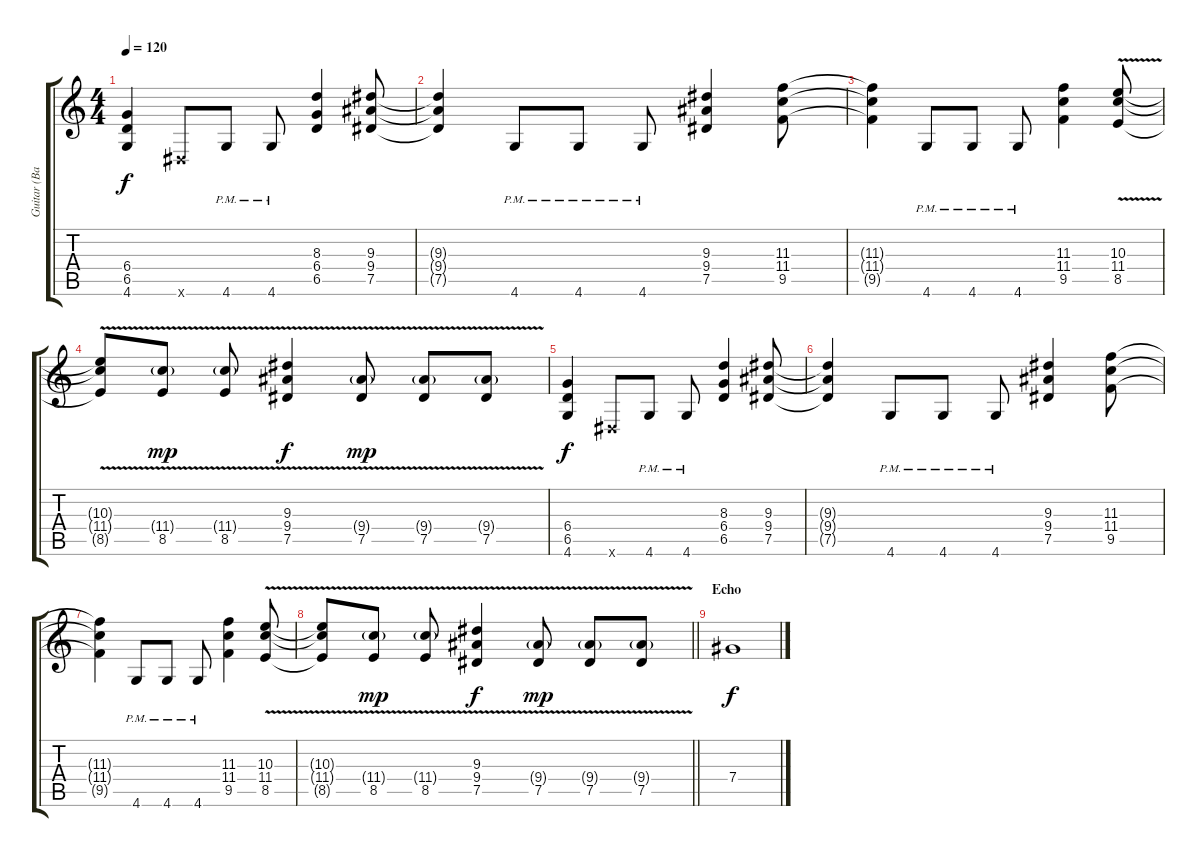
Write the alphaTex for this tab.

\track ("Guitar (Backing solo), Echo" "Guitar (Ba") {instrument overdrivenguitar}
\staff {score tabs}
\tuning (Eb4 Bb3 Gb3 Db3 Ab2 Eb2) {hide}
\ts (4 4)
\tempo 120
\clef g2
\ks c
(6.4 6.5 4.6).4{dy f volume 10 balance 8} 0.6{x}.8 4.6{pm}.8 4.6{pm}.8 (8.3 6.4 6.5).4 (9.3 9.4 7.5).8 |
(9.3{t} 9.4{t} 7.5{t}).4{volume 10 balance 8} 4.6{pm}.8 4.6{pm}.8 4.6{pm}.8 (9.3 9.4 7.5).4 (11.3 11.4 9.5).8 |
(11.3{t} 11.4{t} 9.5{t}).4{volume 10 balance 8} 4.6{pm}.8 4.6{pm}.8 4.6{pm}.8 (11.3 11.4 9.5).4 (10.3{v} 11.4 8.5).8 |
(10.3{t} 11.4{t} 8.5{t}).8{volume 10 balance 8} (11.4{v g} 8.5{v}).8{dy mp} (11.4{v g} 8.5{v}).8 (9.3{v} 9.4 7.5).4{dy f} (9.4{v g} 7.5{v}).8{dy mp} (9.4{v g} 7.5{v}).8 (9.4{v g} 7.5{v}).8 |
(6.4 6.5 4.6).4{dy f volume 10 balance 8} 0.6{x}.8 4.6{pm}.8 4.6{pm}.8 (8.3 6.4 6.5).4 (9.3 9.4 7.5).8 |
(9.3{t} 9.4{t} 7.5{t}).4{volume 10 balance 8} 4.6{pm}.8 4.6{pm}.8 4.6{pm}.8 (9.3 9.4 7.5).4 (11.3 11.4 9.5).8 |
(11.3{t} 11.4{t} 9.5{t}).4{volume 10 balance 8} 4.6{pm}.8 4.6{pm}.8 4.6{pm}.8 (11.3 11.4 9.5).4 (10.3{v} 11.4 8.5).8 |
\barLineRight lightlight
(10.3{t} 11.4{t} 8.5{t}).8{volume 10 balance 8} (11.4{v g} 8.5{v}).8{dy mp} (11.4{v g} 8.5{v}).8 (9.3{v} 9.4 7.5).4{dy f} (9.4{v g} 7.5{v}).8{dy mp} (9.4{v g} 7.5{v}).8 (9.4{v g} 7.5{v}).8 |
\section ("" "Echo")
7.4.1{dy f volume 10 balance 8}
